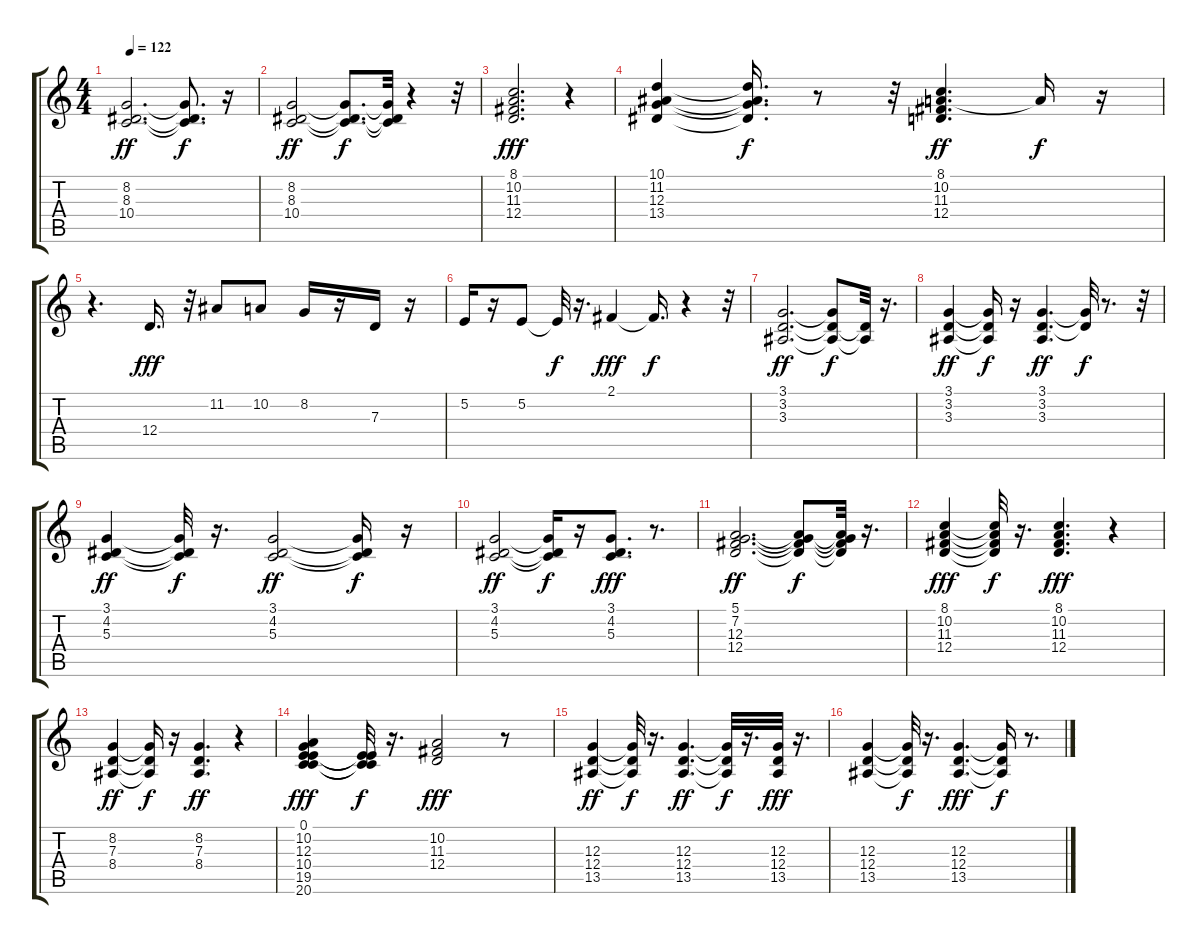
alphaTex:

\track "" {instrument acousticgrandpiano}
\staff {score tabs}
\tuning (E4 B3 G3 D3 A2 E2) {hide}
\ts (4 4)
\tempo 122
\clef g2
\ks c
(8.2 8.3 10.4).2{d dy ff} (8.2{t} 8.3{t} 10.4{t}).8{d dy f} r.16 |
(8.2 8.3 10.4).2{dy ff} (8.2{t} 8.3{t} 10.4{t}).8{d dy f} (8.2{t} 8.3{t} 10.4{t}).32 r.4 r.32 |
(8.1 10.2 11.3 12.4).2{d dy fff} r.4 |
(10.1 11.2 12.3 13.4).4 (10.1{t} 11.2{t} 12.3{t} 13.4{t}).16{d dy f} r.8 r.32 (8.1 10.2 11.3 12.4).4{d dy ff} 10.2{t}.16{dy f} r.16 |
r.4{d} 12.4.16{d dy fff} r.32 11.2.8 10.2.8 8.2.16 r.16 7.3.16 r.16 |
5.2.16 r.16 5.2.8 5.2{t}.32{dy f} r.16{d} 2.1.4{dy fff} 2.1{t}.16{d dy f} r.4 r.32 |
(3.1 3.2 3.3).2{d dy ff} (3.1{t} 3.2{t} 3.3{t}).8{dy f} (3.2{t} 3.3{t}).32 r.16{d} |
(3.1 3.2 3.3).4{dy ff} (3.1{t} 3.2{t} 3.3{t}).16{dy f} r.16 (3.1 3.2 3.3).4{d dy ff} (3.1{t} 3.2{t}).32{dy f} r.8{d} r.32 |
(3.1 4.2 5.3).4{dy ff} (3.1{t} 4.2{t} 5.3{t}).32{dy f} r.16{d} (3.1 4.2 5.3).2{dy ff} (3.1{t} 4.2{t} 5.3{t}).16{dy f} r.16 |
(3.1 4.2 5.3).2{dy ff} (3.1{t} 4.2{t} 5.3{t}).16{dy f} r.16 (3.1 4.2 5.3).8{d dy fff} r.8{d} |
(5.1 7.2 12.3 12.4).2{d dy ff} (5.1{t} 7.2{t} 12.3{t} 12.4{t}).8{dy f} (5.1{t} 7.2{t} 12.3{t} 12.4{t}).32 r.16{d} |
(8.1 10.2 11.3 12.4).4{dy fff} (8.1{t} 10.2{t} 11.3{t} 12.4{t}).32{dy f} r.16{d} (8.1 10.2 11.3 12.4).4{d dy fff} r.4 |
(8.2 7.3 8.4).4{dy ff} (8.2{t} 7.3{t} 8.4{t}).16{dy f} r.16 (8.2 7.3 8.4).4{d dy ff} r.4 |
(0.1 10.2 12.3 10.4 19.5 20.6).4{dy fff} (0.1{t} 10.4{t} 19.5{t} 20.6{t}).32{dy f} r.16{d} (10.2 11.3 12.4).2{dy fff} r.8 |
(12.3 12.4 13.5).4{dy ff} (12.3{t} 12.4{t} 13.5{t}).32{dy f} r.16{d} (12.3 12.4 13.5).4{d dy ff} (12.3{t} 12.4{t} 13.5{t}).32{dy f} r.16{d} (12.3 12.4 13.5).32{dy fff} r.16{d} |
(12.3 12.4 13.5).4 (12.3{t} 12.4{t} 13.5{t}).32{dy f} r.16{d} (12.3 12.4 13.5).4{d dy fff} (12.3{t} 12.4{t} 13.5{t}).16{dy f} r.8{d}
